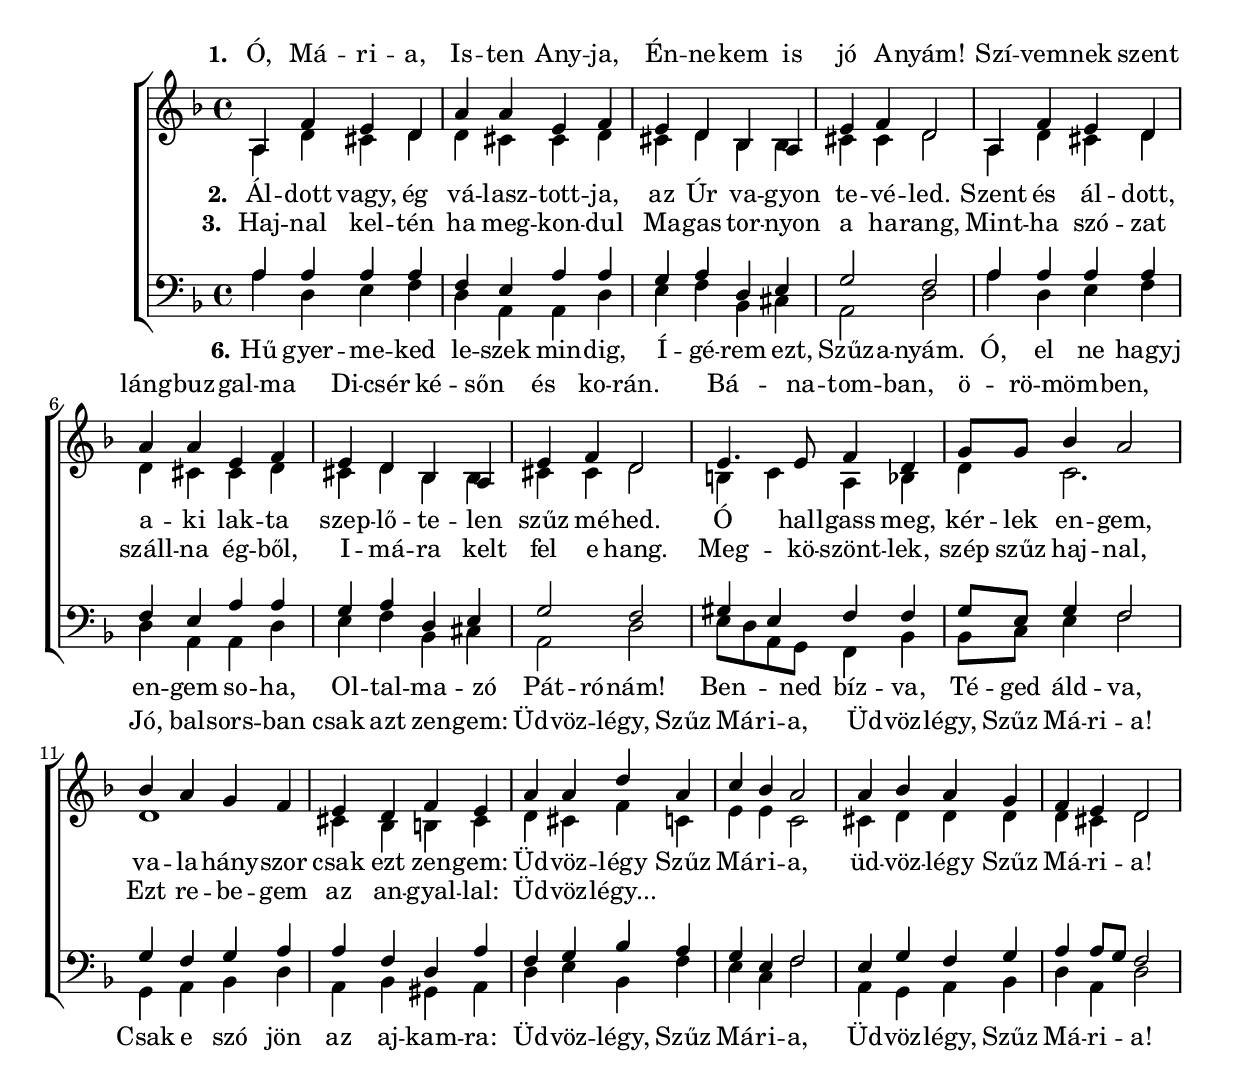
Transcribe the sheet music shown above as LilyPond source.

\include "deutsch.ly"
\version "2.10.33"
global = { \key d \minor }
sopMusic = \relative a {
  a4 f' e d a' a e f e d b a e' f d2
  a4 f' e d a' a e f e d b a e' f d2
  e4. e8 f4 d g8 g b4 a2 b4 a g f e d f e
  a a d a c b a2 a4 b a g f e d2
} 
altoMusic = \relative a {
  a4 d cis d d cis cis d cis d b b cis cis d2
  a4 d cis d d cis cis d cis d b b cis cis d2
  h4 c a b d c2. d1 cis4 b h cis
  d cis f c e e c2 cis4 d d d d cis d2
}
tenorMusic = \relative a {  
  a4 a a a f e a a g a d, e g2 f2
  a4 a a a f e a a g a d, e g2 f2
  gis4 e f f g8 e g4 f2 g4 f g a a f d a'
  f g b a g e f2 e4 g f g a a8 g f2
} 
bassMusic = \relative a {
  a4 d, e f d a a d e f b, cis a2 d
  a'4 d, e f d a a d e f b, cis a2 d
  e8 d a g f4 b b8 c e4 f2 g,4 a b d a b gis a
  d e b f' e c f2 a,4 g a b d a d2
}
sopWords = \lyricmode {
  \set stanza = #"1."
  Ó, Má -- ri -- a, Is -- ten Any -- ja,
  Én -- ne -- kem is jó A -- nyám!
  Szí -- vem -- nek szent láng -- buz -- gal -- ma
  Di -- csér ké -- sőn és ko -- rán.
  Bá -- na -- tom -- ban, ö -- rö -- möm -- ben,
  Jó, bal -- sors -- ban csak azt zen -- gem:
  Üd -- vöz -- légy, Szűz Má -- ri -- a,
  Üd -- vöz -- légy, Szűz Má -- ri -- a!
}
altoWords = \lyricmode { 
  \set stanza = #"2."
  Ál -- dott vagy, ég vá -- lasz -- tott -- ja, az Úr va -- gyon te -- vé -- led.
  Szent és ál -- dott, a -- ki lak -- ta szep -- lő -- te -- len szűz mé -- hed.
  Ó hall -- gass meg, kér -- lek en -- gem, va -- la -- hány -- szor csak ezt zen -- gem:
  Üd -- vöz -- légy Szűz Má -- ri -- a, üd -- vöz -- légy Szűz Má -- ri -- a!
}
tenorWords = \lyricmode { 
  \set stanza = #"3. "
  Haj -- nal kel -- tén ha meg -- kon -- dul
  Ma -- gas tor -- nyon a ha -- rang,
  Mint -- ha szó -- zat száll -- na ég -- ből,
  I -- má -- ra kelt fel e hang.
  Meg -- kö -- szönt -- lek, szép szűz haj -- nal,
  Ezt re -- be -- gem az an -- gyal -- lal:
  Üd -- vöz -- légy...
}
bassWords = \lyricmode {
  \set stanza = #"6."
  Hű gyer -- me -- ked le -- szek min -- dig,
  Í -- gé -- rem ezt, Szűz -- a -- nyám.
  Ó, el ne hagyj en -- gem so -- ha,
  Ol -- tal -- ma -- zó Pát -- ró -- nám!
  Ben -- ned bíz -- va, Té -- ged áld -- va,
  Csak e szó jön az aj -- kam -- ra:
  Üd -- vöz -- légy, Szűz Má -- ri -- a,
  Üd -- vöz -- légy, Szűz Má -- ri -- a!

  \set stanza = #"4."
  Ha dél -- re száll az a -- rany nap,
  Szól a ha -- rang ú -- jólag,
  Ér -- zel -- me -- im Hoz -- zád von -- nak,
  Is -- mét Té -- ged ál -- da -- lak.
  Á -- hí -- tat -- tal, csön -- des halk -- kal,
  Ezt só -- haj -- tom for -- ró ajk -- kal:
  Üd -- vöz -- légy...

  \set stanza = #"5."
  Ha fel -- jön az est csil -- laga,
  Mun -- kámat be -- vége -- zem,
  Is -- te -- nem -- nek há -- lát ad -- va,
  Fe -- léd tá -- rul két ke -- zem.
  Az es -- té -- li ha -- rang -- szó -- ra,
  In -- dul nyel -- vem e szép szó -- ra:
  Üd -- vöz -- légy...
}
\score {
  <<
    \new ChoirStaff <<
      \new Lyrics = "sopranos" \with {
        % This is needed for lyrics above a staff
        %\override VerticalAxisGroup.staff-affinity = #DOWN
      }
      \new Staff = "women" <<
        \new Voice = "sopranos" { \voiceOne << \global \sopMusic >> } 
        \new Voice = "altos" { \voiceTwo << \global \altoMusic >> } 
      >> 
      \new Lyrics = "altos" 
      \new Lyrics = "tenors" \with {
        % This is needed for lyrics above a staff
        %\override VerticalAxisGroup.staff-affinity = #DOWN
      }
      \new Staff = "men" << \clef bass
      \new Voice = "tenors" { \voiceOne << \global \tenorMusic >> }
      \new Voice = "basses" { \voiceTwo << \global \bassMusic >> } 
    >>
    \new Lyrics = "basses" 
    \context Lyrics = "sopranos" \lyricsto "sopranos" \sopWords
    \context Lyrics = "altos" \lyricsto "sopranos" \altoWords 
    \context Lyrics = "tenors" \lyricsto "sopranos" \tenorWords
    \context Lyrics = "basses" \lyricsto "sopranos" \bassWords
  >>
>>
}

